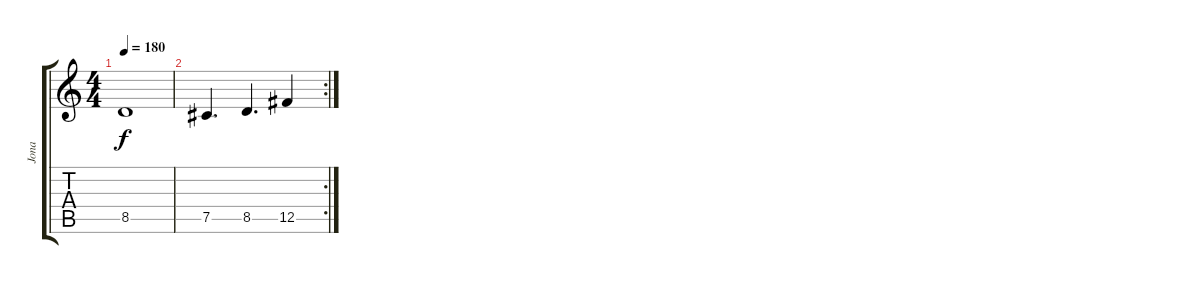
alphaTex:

\track ("Jona" "Jona") {instrument distortionguitar}
\staff {score tabs}
\tuning (Db4 Ab3 E3 B2 Gb2 B1) {hide}
\ts (4 4)
\tempo 180
\clef g2
\ks c
8.5.1{dy f} |
\rc 2
7.5.4{d} 8.5.4{d} 12.5.4
